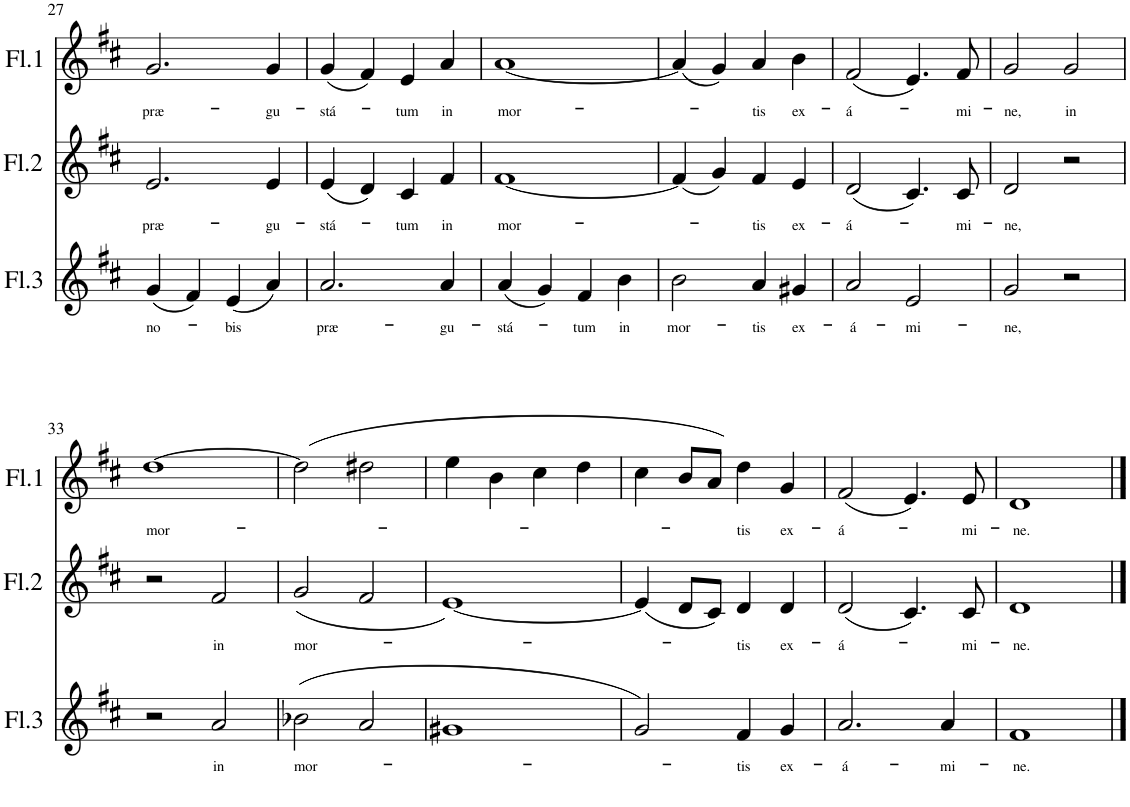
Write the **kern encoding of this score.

**kern	**text	**kern	**text	**kern	**text
*part3	*part3	*part2	*part2	*part1	*part1
*staff3	*staff3	*staff2	*staff2	*staff1	*staff1
*I"Flauta 3	*	*I"Flauta 2	*	*I"Flauta 1	*
*I'Fl.3	*	*I'Fl.2	*	*I'Fl.1	*
!!LO:PB:g=z
*clefG2	*	*clefG2	*	*clefG2	*
*k[f#c#]	*	*k[f#c#]	*	*k[f#c#]	*
*M4/4	*	*M4/4	*	*M4/4	*
=27	=27	=27	=27	=27	=27
!	!LO:LY:b	!	!LO:LY:b	!	!LO:LY:b
(4g/	no-	2.e/	præ-	2.g/	præ-
4f#/)	.	.	.	.	.
!	!LO:LY:b	!	!	!	!
(4e/	-bis	.	.	.	.
!	!	!	!LO:LY:b	!	!LO:LY:b
4a/)	.	4e/	-gu-	4g/	-gu-
=28	=28	=28	=28	=28	=28
!	!LO:LY:b	!	!LO:LY:b	!	!LO:LY:b
2.a/	præ-	(4e/	-stá-	(4g/	-stá-
.	.	4d/)	.	4f#/)	.
!	!	!	!LO:LY:b	!	!LO:LY:b
.	.	4c#/	-tum	4e/	-tum
!	!LO:LY:b	!	!LO:LY:b	!	!LO:LY:b
4a/	-gu-	4f#/	in	4a/	in
=29	=29	=29	=29	=29	=29
!	!LO:LY:b	!	!LO:LY:b	!	!LO:LY:b
(4a/	-stá-	[1f#	mor-	[1a	mor-
4g/)	.	.	.	.	.
!	!LO:LY:b	!	!	!	!
4f#/	-tum	.	.	.	.
!	!LO:LY:b	!	!	!	!
4b\	in	.	.	.	.
=30	=30	=30	=30	=30	=30
!	!LO:LY:b	!	!	!	!
2b\	mor-	(4f#/]	.	(4a/]	.
.	.	4g/)	.	4g/)	.
!	!LO:LY:b	!	!LO:LY:b	!	!LO:LY:b
4a/	-tis	4f#/	-tis	4a/	-tis
!	!LO:LY:b	!	!LO:LY:b	!	!LO:LY:b
4g#X/	ex-	4e/	ex-	4b\	ex-
=31	=31	=31	=31	=31	=31
!	!LO:LY:b	!	!LO:LY:b	!	!LO:LY:b
2a/	-á-	(2d/	-á-	(2f#/	-á-
!	!LO:LY:b	!	!	!	!
2e/	-mi-	4.c#/)	.	4.e/)	.
!	!	!	!LO:LY:b	!	!LO:LY:b
.	.	8c#/	-mi-	8f#/	-mi-
=32	=32	=32	=32	=32	=32
!	!LO:LY:b	!	!LO:LY:b	!	!LO:LY:b
2g/	-ne,	2d/	-ne,	2g/	-ne,
!	!	!	!	!	!LO:LY:b
2r	.	2r	.	2g/	in
!!LO:LB:g=z
=33	=33	=33	=33	=33	=33
!	!	!	!	!	!LO:LY:b
2r	.	2r	.	[1dd	mor-
!	!LO:LY:b	!	!LO:LY:b	!	!
2a/	in	2f#/	in	.	.
=34	=34	=34	=34	=34	=34
!	!LO:LY:b	!	!LO:LY:b	!	!
(2b-X\	mor-	(2g/	mor-	(2dd\]	.
2a/	.	2f#/	.	2dd#X\	.
=35	=35	=35	=35	=35	=35
1g#X	.	[1e)	.	4ee\	.
.	.	.	.	4b\	.
.	.	.	.	4cc#\	.
.	.	.	.	4dd\	.
=36	=36	=36	=36	=36	=36
2g/)	.	(4e/]	.	4cc#\	.
.	.	8d/L	.	8b/L	.
.	.	8c#/J)	.	8a/J)	.
!	!LO:LY:b	!	!LO:LY:b	!	!LO:LY:b
4f#/	-tis	4d/	-tis	4dd\	-tis
!	!LO:LY:b	!	!LO:LY:b	!	!LO:LY:b
4g/	ex-	4d/	ex-	4g/	ex-
=37	=37	=37	=37	=37	=37
!	!LO:LY:b	!	!LO:LY:b	!	!LO:LY:b
2.a/	-á-	(2d/	-á-	(2f#/	-á-
.	.	4.c#/)	.	4.e/)	.
!	!LO:LY:b	!	!	!	!
4a/	-mi-	.	.	.	.
!	!	!	!LO:LY:b	!	!LO:LY:b
.	.	8c#/	-mi-	8e/	-mi-
=38	=38	=38	=38	=38	=38
!	!LO:LY:b	!	!LO:LY:b	!	!LO:LY:b
1f#	-ne.	1d	-ne.	1d	-ne.
==	==	==	==	==	==
*-	*-	*-	*-	*-	*-
